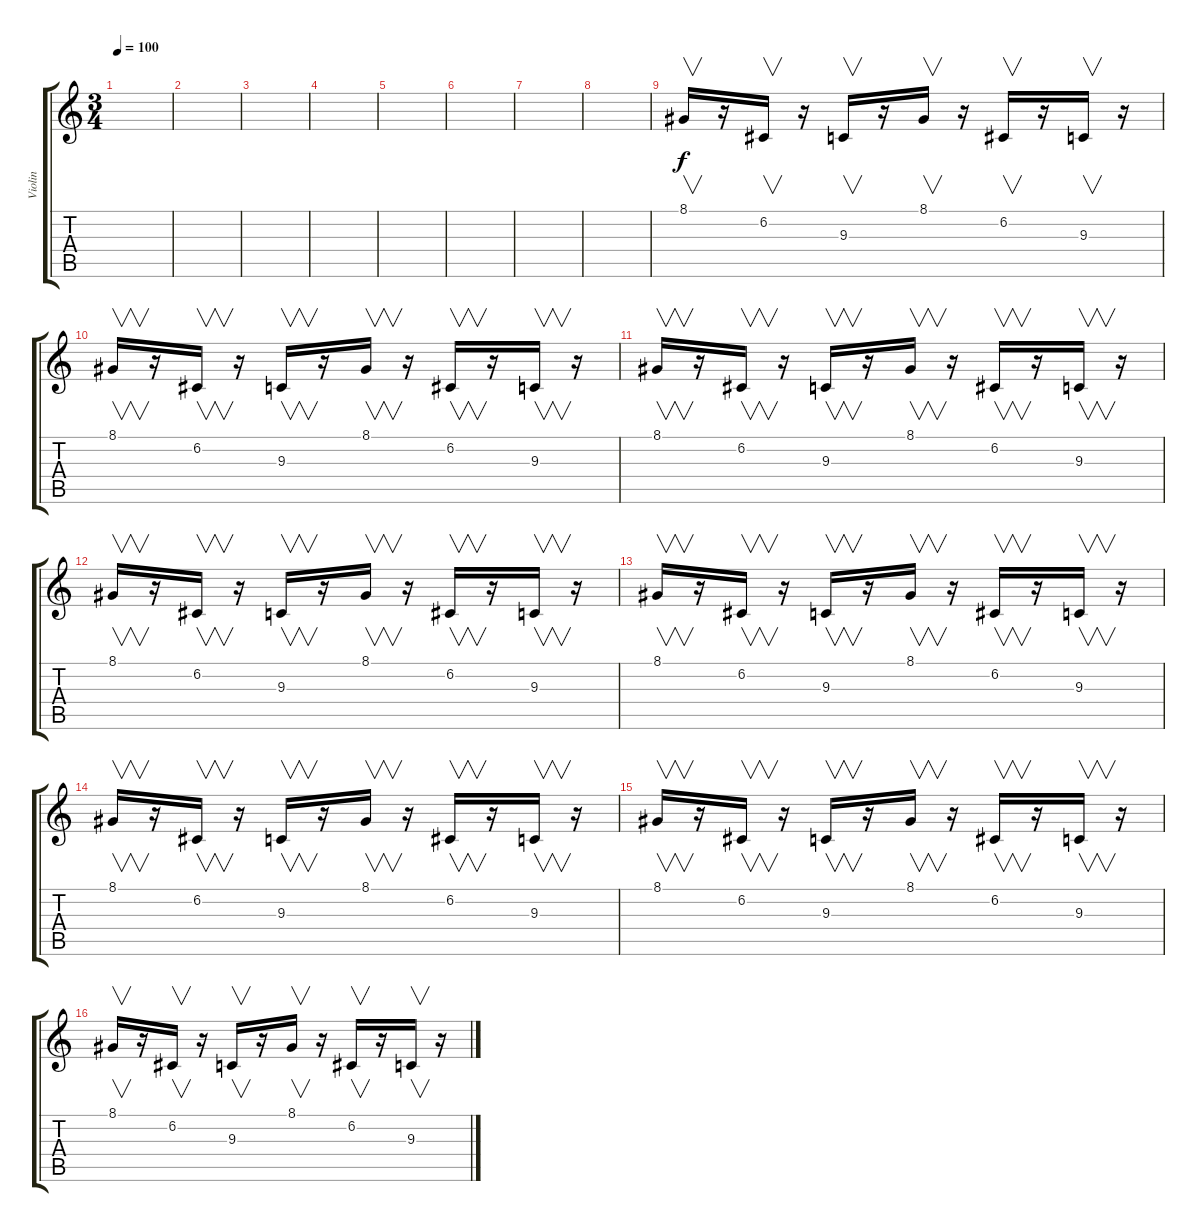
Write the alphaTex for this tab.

\track ("Violin" "Violin") {instrument violin}
\staff {score tabs}
\tuning (C4 G3 Eb3 Bb2 F2 C2) {hide}
\ts (3 4)
\tempo 100
\clef g2
\ks c
|
|
|
|
|
|
|
|
8.1.16{v} r.16 6.2.16{v} r.16 9.3.16{v} r.16 8.1.16{v} r.16 6.2.16{v} r.16 9.3.16{v} r.16 |
8.1.16{v} r.16 6.2.16{v} r.16 9.3.16{v} r.16 8.1.16{v} r.16 6.2.16{v} r.16 9.3.16{v} r.16 |
8.1.16{v} r.16 6.2.16{v} r.16 9.3.16{v} r.16 8.1.16{v} r.16 6.2.16{v} r.16 9.3.16{v} r.16 |
8.1.16{v} r.16 6.2.16{v} r.16 9.3.16{v} r.16 8.1.16{v} r.16 6.2.16{v} r.16 9.3.16{v} r.16 |
8.1.16{v} r.16 6.2.16{v} r.16 9.3.16{v} r.16 8.1.16{v} r.16 6.2.16{v} r.16 9.3.16{v} r.16 |
8.1.16{v} r.16 6.2.16{v} r.16 9.3.16{v} r.16 8.1.16{v} r.16 6.2.16{v} r.16 9.3.16{v} r.16 |
8.1.16{v} r.16 6.2.16{v} r.16 9.3.16{v} r.16 8.1.16{v} r.16 6.2.16{v} r.16 9.3.16{v} r.16 |
8.1.16{v} r.16 6.2.16{v} r.16 9.3.16{v} r.16 8.1.16{v} r.16 6.2.16{v} r.16 9.3.16{v} r.16
